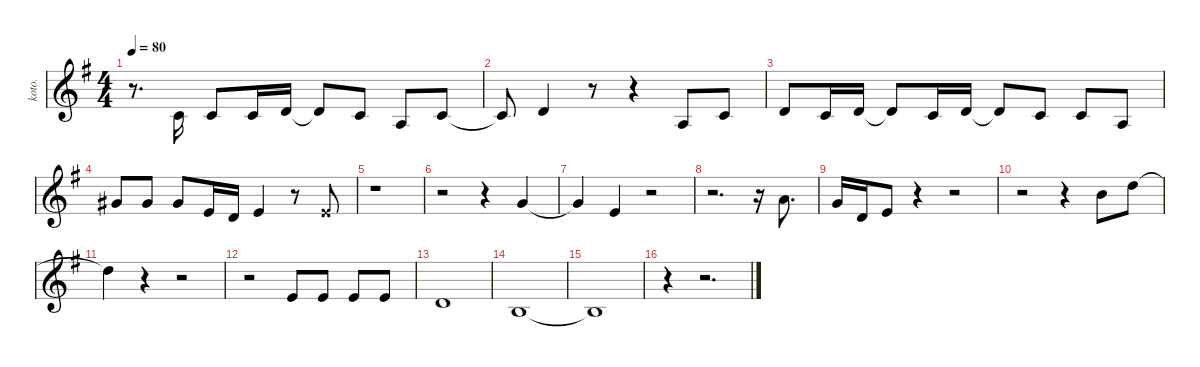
\defaultSystemsLayout 4
\hideDynamics
\bracketExtendMode nobrackets
\otherSystemsTrackNameOrientation horizontal
\track ("Vocal (David Bowie)" "koto.") {mute instrument koto}
\staff {score}
\tuning (E4 B3 G3 D3 A2 E2)
\ts (4 4)
\tempo 80
\clef g2
\ks g
r.8{d dy f beam Down} 1.2{acc forcenatural}.16{beam Up} 1.2{acc forcenatural}.8{beam Up} 1.2{acc forcenatural}.16{beam Up} 3.2{acc forcenatural}.16{beam Up} 3.2{t acc forcenatural}.8{beam Up} 1.2{acc forcenatural}.8{beam Up} 2.3{acc forcenatural}.8{beam Up} 1.2{acc forcenatural}.8{beam Up} |
1.2{t acc forcenatural}.8{beam Up} 3.2{acc forcenatural}.4{beam Up} r.8{beam Up} r.4{beam Up} 2.3{acc forcenatural}.8{beam Up} 1.2{acc forcenatural}.8{beam Up} |
3.2{acc forcenatural}.8{beam Up} 1.2{acc forcenatural}.16{beam Up} 3.2{acc forcenatural}.16{beam Up} 3.2{t acc forcenatural}.8{beam Up} 1.2{acc forcenatural}.16{beam Up} 3.2{acc forcenatural}.16{beam Up} 3.2{t acc forcenatural}.8{beam Up} 1.2{acc forcenatural}.8{beam Up} 1.2{acc forcenatural}.8{beam Up} 2.3{acc forcenatural}.8{beam Up} |
4.1{acc #}.8{beam Up} 4.1{acc #}.8{beam Up} 4.1{acc #}.8{beam Up} 0.1{acc forcenatural}.16{beam Up} 3.2{acc forcenatural}.16{beam Up} 0.1{acc forcenatural}.4{beam Up} r.8{beam Up} 0.1{x acc forcenatural}.8{beam Up} |
r.1{beam Down} |
r.2{beam Down} r.4{beam Down} 3.1{acc forcenatural}.4{beam Up} |
3.1{t acc forcenatural}.4{beam Up} 0.1{acc forcenatural}.4{beam Up} r.2{beam Up} |
r.2{d beam Down} r.16{beam Down} 5.1{acc forcenatural}.8{d beam Up} |
3.1{acc forcenatural}.16{beam Up} 3.2{acc forcenatural}.16{beam Up} 0.1{acc forcenatural}.8{beam Up} r.4{beam Up} r.2{beam Up} |
r.2{beam Down} r.4{beam Down} 7.1{acc forcenatural}.8{beam Down} 10.1{acc forcenatural}.8{beam Down} |
10.1{t acc forcenatural}.4{beam Down} r.4{beam Down} r.2{beam Down} |
r.2{beam Down} 0.1{acc forcenatural}.8{beam Up} 0.1{acc forcenatural}.8{beam Up} 0.1{acc forcenatural}.8{beam Up} 0.1{acc forcenatural}.8{beam Up} |
3.2{acc forcenatural}.1{beam Up} |
0.2{acc forcenatural}.1{beam Up} |
0.2{t acc forcenatural}.1{beam Up} |
r.4{beam Down} r.2{d beam Down}
